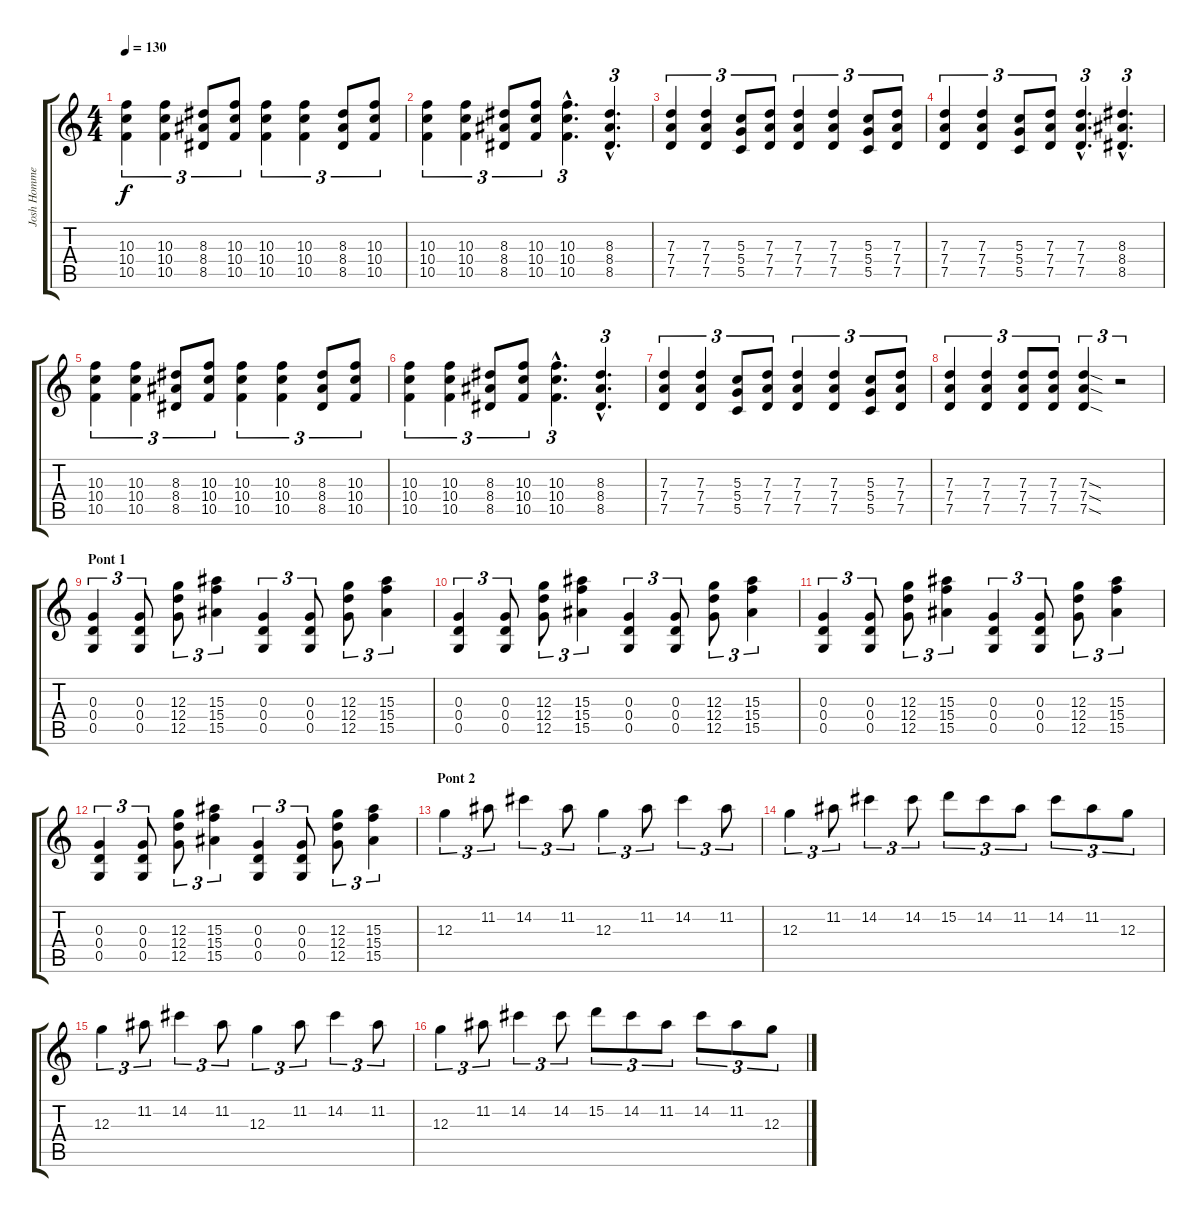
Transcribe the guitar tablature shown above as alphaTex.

\track ("Josh Homme" "Josh Homme") {instrument overdrivenguitar}
\staff {score tabs}
\tuning (E4 B3 G3 D3 G2 E2) {hide}
\ts (4 4)
\tempo 130
\clef g2
\ks c
(10.3 10.4 10.5).4{tu (3 2) dy f} (10.3 10.4 10.5).4{tu (3 2)} (8.3 8.4 8.5).8{tu (3 2)} (10.3 10.4 10.5).8{tu (3 2)} (10.3 10.4 10.5).4{tu (3 2)} (10.3 10.4 10.5).4{tu (3 2)} (8.3 8.4 8.5).8{tu (3 2)} (10.3 10.4 10.5).8{tu (3 2)} |
(10.3 10.4 10.5).4{tu (3 2)} (10.3 10.4 10.5).4{tu (3 2)} (8.3 8.4 8.5).8{tu (3 2)} (10.3 10.4 10.5).8{tu (3 2)} (10.3{hac} 10.4{hac} 10.5{hac}).4{d tu (3 2)} (8.3{hac} 8.4{hac} 8.5{hac}).4{d tu (3 2)} |
(7.3 7.4 7.5).4{tu (3 2)} (7.3 7.4 7.5).4{tu (3 2)} (5.3 5.4 5.5).8{tu (3 2)} (7.3 7.4 7.5).8{tu (3 2)} (7.3 7.4 7.5).4{tu (3 2)} (7.3 7.4 7.5).4{tu (3 2)} (5.3 5.4 5.5).8{tu (3 2)} (7.3 7.4 7.5).8{tu (3 2)} |
(7.3 7.4 7.5).4{tu (3 2)} (7.3 7.4 7.5).4{tu (3 2)} (5.3 5.4 5.5).8{tu (3 2)} (7.3 7.4 7.5).8{tu (3 2)} (7.3{hac} 7.4{hac} 7.5{hac}).4{d tu (3 2)} (8.3{hac} 8.4{hac} 8.5{hac}).4{d tu (3 2)} |
(10.3 10.4 10.5).4{tu (3 2)} (10.3 10.4 10.5).4{tu (3 2)} (8.3 8.4 8.5).8{tu (3 2)} (10.3 10.4 10.5).8{tu (3 2)} (10.3 10.4 10.5).4{tu (3 2)} (10.3 10.4 10.5).4{tu (3 2)} (8.3 8.4 8.5).8{tu (3 2)} (10.3 10.4 10.5).8{tu (3 2)} |
(10.3 10.4 10.5).4{tu (3 2)} (10.3 10.4 10.5).4{tu (3 2)} (8.3 8.4 8.5).8{tu (3 2)} (10.3 10.4 10.5).8{tu (3 2)} (10.3{hac} 10.4{hac} 10.5{hac}).4{d tu (3 2)} (8.3{hac} 8.4{hac} 8.5{hac}).4{d tu (3 2)} |
(7.3 7.4 7.5).4{tu (3 2)} (7.3 7.4 7.5).4{tu (3 2)} (5.3 5.4 5.5).8{tu (3 2)} (7.3 7.4 7.5).8{tu (3 2)} (7.3 7.4 7.5).4{tu (3 2)} (7.3 7.4 7.5).4{tu (3 2)} (5.3 5.4 5.5).8{tu (3 2)} (7.3 7.4 7.5).8{tu (3 2)} |
(7.3 7.4 7.5).4{tu (3 2)} (7.3 7.4 7.5).4{tu (3 2)} (7.3 7.4 7.5).8{tu (3 2)} (7.3 7.4 7.5).8{tu (3 2)} (7.3{sod} 7.4{sod} 7.5{sod}).4{tu (3 2)} r.2{tu (3 2)} |
\section ("" "Pont 1")
(0.3 0.4 0.5).4{tu (3 2)} (0.3 0.4 0.5).8{tu (3 2)} (12.3 12.4 12.5).8{tu (3 2)} (15.3 15.4 15.5).4{tu (3 2)} (0.3 0.4 0.5).4{tu (3 2)} (0.3 0.4 0.5).8{tu (3 2)} (12.3 12.4 12.5).8{tu (3 2)} (15.3 15.4 15.5).4{tu (3 2)} |
(0.3 0.4 0.5).4{tu (3 2)} (0.3 0.4 0.5).8{tu (3 2)} (12.3 12.4 12.5).8{tu (3 2)} (15.3 15.4 15.5).4{tu (3 2)} (0.3 0.4 0.5).4{tu (3 2)} (0.3 0.4 0.5).8{tu (3 2)} (12.3 12.4 12.5).8{tu (3 2)} (15.3 15.4 15.5).4{tu (3 2)} |
(0.3 0.4 0.5).4{tu (3 2)} (0.3 0.4 0.5).8{tu (3 2)} (12.3 12.4 12.5).8{tu (3 2)} (15.3 15.4 15.5).4{tu (3 2)} (0.3 0.4 0.5).4{tu (3 2)} (0.3 0.4 0.5).8{tu (3 2)} (12.3 12.4 12.5).8{tu (3 2)} (15.3 15.4 15.5).4{tu (3 2)} |
(0.3 0.4 0.5).4{tu (3 2)} (0.3 0.4 0.5).8{tu (3 2)} (12.3 12.4 12.5).8{tu (3 2)} (15.3 15.4 15.5).4{tu (3 2)} (0.3 0.4 0.5).4{tu (3 2)} (0.3 0.4 0.5).8{tu (3 2)} (12.3 12.4 12.5).8{tu (3 2)} (15.3 15.4 15.5).4{tu (3 2)} |
\section ("" "Pont 2")
12.3.4{tu (3 2)} 11.2.8{tu (3 2)} 14.2.4{tu (3 2)} 11.2.8{tu (3 2)} 12.3.4{tu (3 2)} 11.2.8{tu (3 2)} 14.2.4{tu (3 2)} 11.2.8{tu (3 2)} |
12.3.4{tu (3 2)} 11.2.8{tu (3 2)} 14.2.4{tu (3 2)} 14.2.8{tu (3 2)} 15.2.8{tu (3 2)} 14.2.8{tu (3 2)} 11.2.8{tu (3 2)} 14.2.8{tu (3 2)} 11.2.8{tu (3 2)} 12.3.8{tu (3 2)} |
12.3.4{tu (3 2)} 11.2.8{tu (3 2)} 14.2.4{tu (3 2)} 11.2.8{tu (3 2)} 12.3.4{tu (3 2)} 11.2.8{tu (3 2)} 14.2.4{tu (3 2)} 11.2.8{tu (3 2)} |
12.3.4{tu (3 2)} 11.2.8{tu (3 2)} 14.2.4{tu (3 2)} 14.2.8{tu (3 2)} 15.2.8{tu (3 2)} 14.2.8{tu (3 2)} 11.2.8{tu (3 2)} 14.2.8{tu (3 2)} 11.2.8{tu (3 2)} 12.3.8{tu (3 2)}
